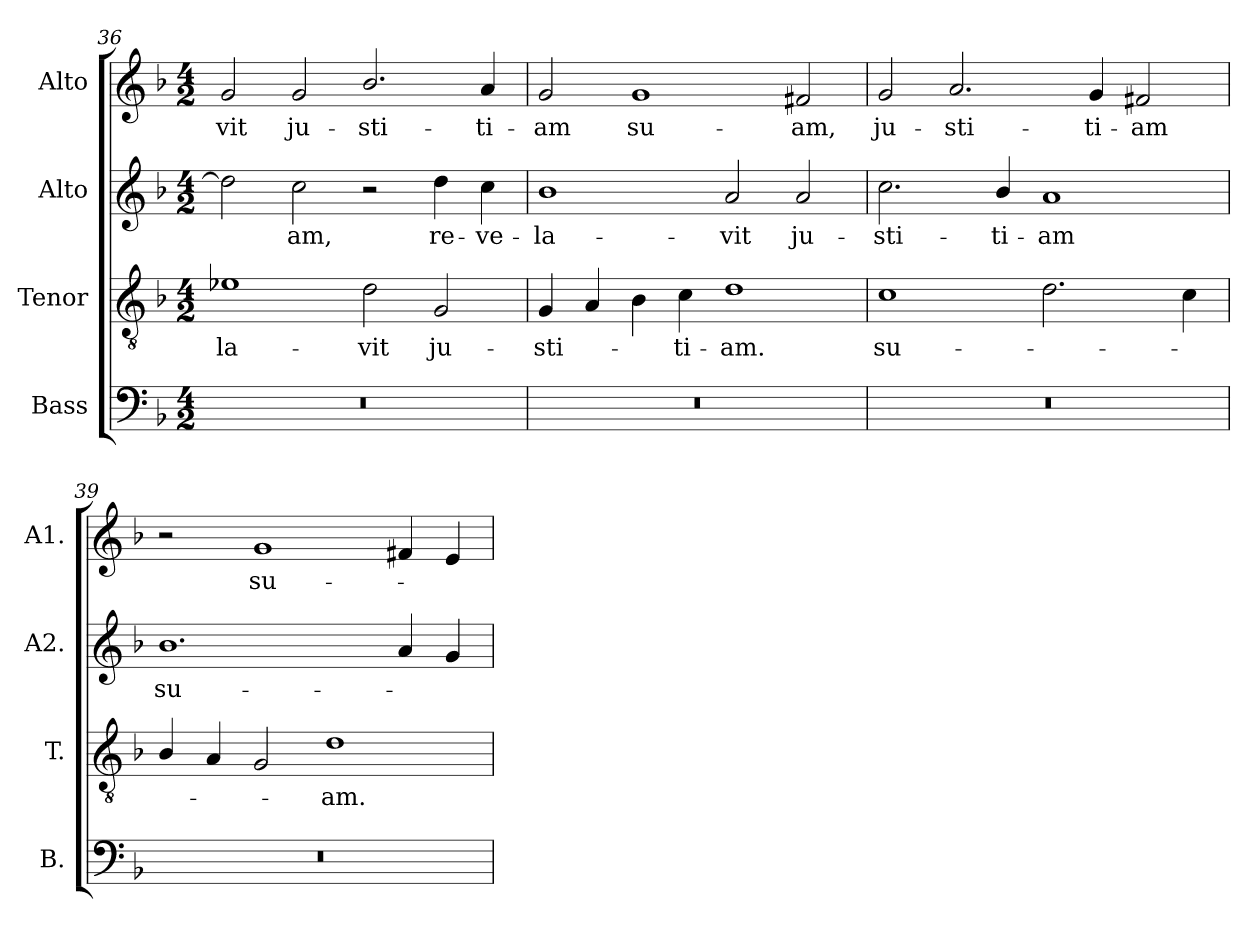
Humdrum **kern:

**kern	**kern	**text	**kern	**text	**kern	**text
*part4	*part3	*part3	*part2	*part2	*part1	*part1
*staff4	*staff3	*staff3	*staff2	*staff2	*staff1	*staff1
*I"Bass	*I"Tenor	*	*I"Alto	*	*I"Alto	*
*I'B.	*I'T.	*	*I'A2.	*	*I'A1.	*
*clefF4	*clefGv2	*	*clefG2	*	*clefG2	*
*	*ITrd7c12	*	*	*	*	*
*k[b-]	*k[b-]	*	*k[b-]	*	*k[b-]	*
*F:	*F:	*	*F:	*	*F:	*
*M4/2	*M4/2	*	*M4/2	*	*M4/2	*
=36	=36	=36	=36	=36	=36	=36
!LO:N:vis=1	!	!	!	!	!	!
!	!	!LO:LY:b:color=#000000	!	!	!	!
!	!	!	!	!	!	!LO:LY:b:color=#000000
0r	1E-Xi	-la-	2ddi\]	.	2gi/	-vit
!	!	!	!	!LO:LY:b:color=#000000	!	!
!	!	!	!	!	!	!LO:LY:b:color=#000000
.	.	.	2cci\	-am,	2gi/	ju-
!	!	!LO:LY:b:color=#000000	!	!	!	!
!	!	!	!	!	!	!LO:LY:b:color=#000000
.	2Di\	-vit	2r	.	2.b-i/	-sti-
!	!	!LO:LY:b:color=#000000	!	!	!	!
!	!	!	!	!LO:LY:b:color=#000000	!	!
.	2GGi/	ju-	4ddi\	re-	.	.
!	!	!	!	!LO:LY:b:color=#000000	!	!
!	!	!	!	!	!	!LO:LY:b:color=#000000
.	.	.	4cci\	-ve-	4ai/	-ti-
!!LO:LB:g=z
=37	=37	=37	=37	=37	=37	=37
!LO:N:vis=1	!	!	!	!	!	!
!	!	!LO:LY:b:color=#000000	!	!	!	!
!	!	!	!	!LO:LY:b:color=#000000	!	!
!	!	!	!	!	!	!LO:LY:b:color=#000000
0r	4GGi/	-sti-	1b-i	-la-	2gi/	-am
.	4AAi/	.	.	.	.	.
!	!	!	!	!	!	!LO:LY:b:color=#000000
.	4BB-i\	.	.	.	1gi	su-
!	!	!LO:LY:b:color=#000000	!	!	!	!
.	4Ci\	-ti-	.	.	.	.
!	!	!LO:LY:b:color=#000000	!	!	!	!
!	!	!	!	!LO:LY:b:color=#000000	!	!
.	1Di	-am.	2ai/	-vit	.	.
!	!	!	!	!LO:LY:b:color=#000000	!	!
!	!	!	!	!	!	!LO:LY:b:color=#000000
.	.	.	2ai/	ju-	2f#Xi/	-am,
=38	=38	=38	=38	=38	=38	=38
!LO:N:vis=1	!	!	!	!	!	!
!	!	!LO:LY:b:color=#000000	!	!	!	!
!	!	!	!	!LO:LY:b:color=#000000	!	!
!	!	!	!	!	!	!LO:LY:b:color=#000000
0r	1Ci	su-	2.cci\	-sti-	2gi/	ju-
!	!	!	!	!	!	!LO:LY:b:color=#000000
.	.	.	.	.	2.ai/	-sti-
!	!	!	!	!LO:LY:b:color=#000000	!	!
.	.	.	4b-i/	-ti-	.	.
!	!	!	!	!LO:LY:b:color=#000000	!	!
.	2.Di\	.	1ai	-am	.	.
!	!	!	!	!	!	!LO:LY:b:color=#000000
.	.	.	.	.	4gi/	-ti-
!	!	!	!	!	!	!LO:LY:b:color=#000000
.	.	.	.	.	2f#Xi/	-am
.	4Ci\	.	.	.	.	.
=39	=39	=39	=39	=39	=39	=39
!LO:N:vis=1	!	!	!	!	!	!
!	!	!	!	!LO:LY:b:color=#000000	!	!
0r	4BB-i/	.	1.b-i	su-	2r	.
.	4AAi/	.	.	.	.	.
!	!	!	!	!	!	!LO:LY:b:color=#000000
.	2GGi/	.	.	.	1gi	su-
!	!	!LO:LY:b:color=#000000	!	!	!	!
.	1Di	-am.	.	.	.	.
.	.	.	4ai/	.	4f#Xi/	.
.	.	.	4gi/	.	4ei/	.
=	=	=	=	=	=	=
*-	*-	*-	*-	*-	*-	*-
